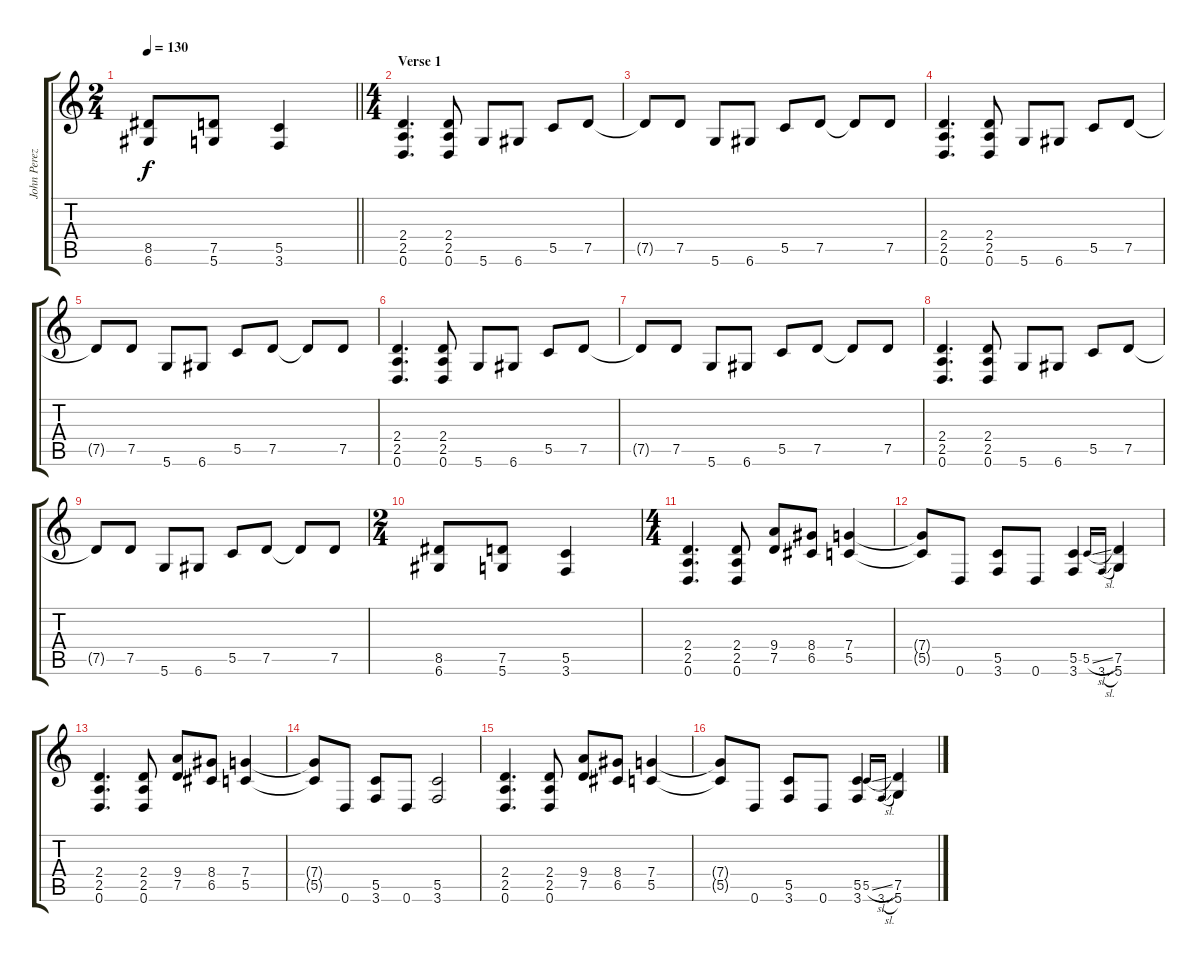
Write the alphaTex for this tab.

\track ("John Perez (Guitar)" "John Perez") {instrument distortionguitar}
\staff {score tabs}
\tuning (D4 A3 F3 C3 G2 D2) {hide}
\ts (2 4)
\tempo 130
\clef g2
\barLineRight lightlight
\ks c
(8.5 6.6).8{dy f} (7.5 5.6).8 (5.5 3.6).4 |
\ts (4 4)
\section ("" "Verse 1")
(2.4 2.5 0.6).4{d} (2.4 2.5 0.6).8 5.6.8 6.6.8 5.5.8 7.5.8 |
7.5{t}.8 7.5.8{beam split} 5.6.8{beam merge} 6.6.8{beam split} 5.5.8 7.5.8 7.5{t}.8 7.5.8 |
(2.4 2.5 0.6).4{d} (2.4 2.5 0.6).8 5.6.8 6.6.8 5.5.8 7.5.8 |
7.5{t}.8 7.5.8{beam split} 5.6.8{beam merge} 6.6.8{beam split} 5.5.8 7.5.8 7.5{t}.8 7.5.8 |
(2.4 2.5 0.6).4{d} (2.4 2.5 0.6).8 5.6.8 6.6.8 5.5.8 7.5.8 |
7.5{t}.8 7.5.8{beam split} 5.6.8{beam merge} 6.6.8{beam split} 5.5.8 7.5.8 7.5{t}.8 7.5.8 |
(2.4 2.5 0.6).4{d} (2.4 2.5 0.6).8 5.6.8 6.6.8 5.5.8 7.5.8 |
7.5{t}.8 7.5.8 5.6.8 6.6.8 5.5.8 7.5.8 7.5{t}.8 7.5.8 |
\ts (2 4)
(8.5 6.6).8 (7.5 5.6).8 (5.5 3.6).4 |
\ts (4 4)
(2.4 2.5 0.6).4{d} (2.4 2.5 0.6).8 (9.4 7.5).8 (8.4 6.5).8 (7.4 5.5).4 |
(7.4{t} 5.5{t}).8 0.6.8 (5.5 3.6).8 0.6.8 (5.5 3.6).4 5.5{sl}.16{gr onbeat} 3.6{sl}.16{gr onbeat} (7.5 5.6).4 |
(2.4 2.5 0.6).4{d} (2.4 2.5 0.6).8 (9.4 7.5).8 (8.4 6.5).8 (7.4 5.5).4 |
(7.4{t} 5.5{t}).8 0.6.8 (5.5 3.6).8 0.6.8 (5.5 3.6).2 |
(2.4 2.5 0.6).4{d} (2.4 2.5 0.6).8 (9.4 7.5).8 (8.4 6.5).8 (7.4 5.5).4 |
(7.4{t} 5.5{t}).8 0.6.8 (5.5 3.6).8 0.6.8 (5.5 3.6).4 5.5{sl}.16{gr onbeat} 3.6{sl}.16{gr onbeat} (7.5 5.6).4
